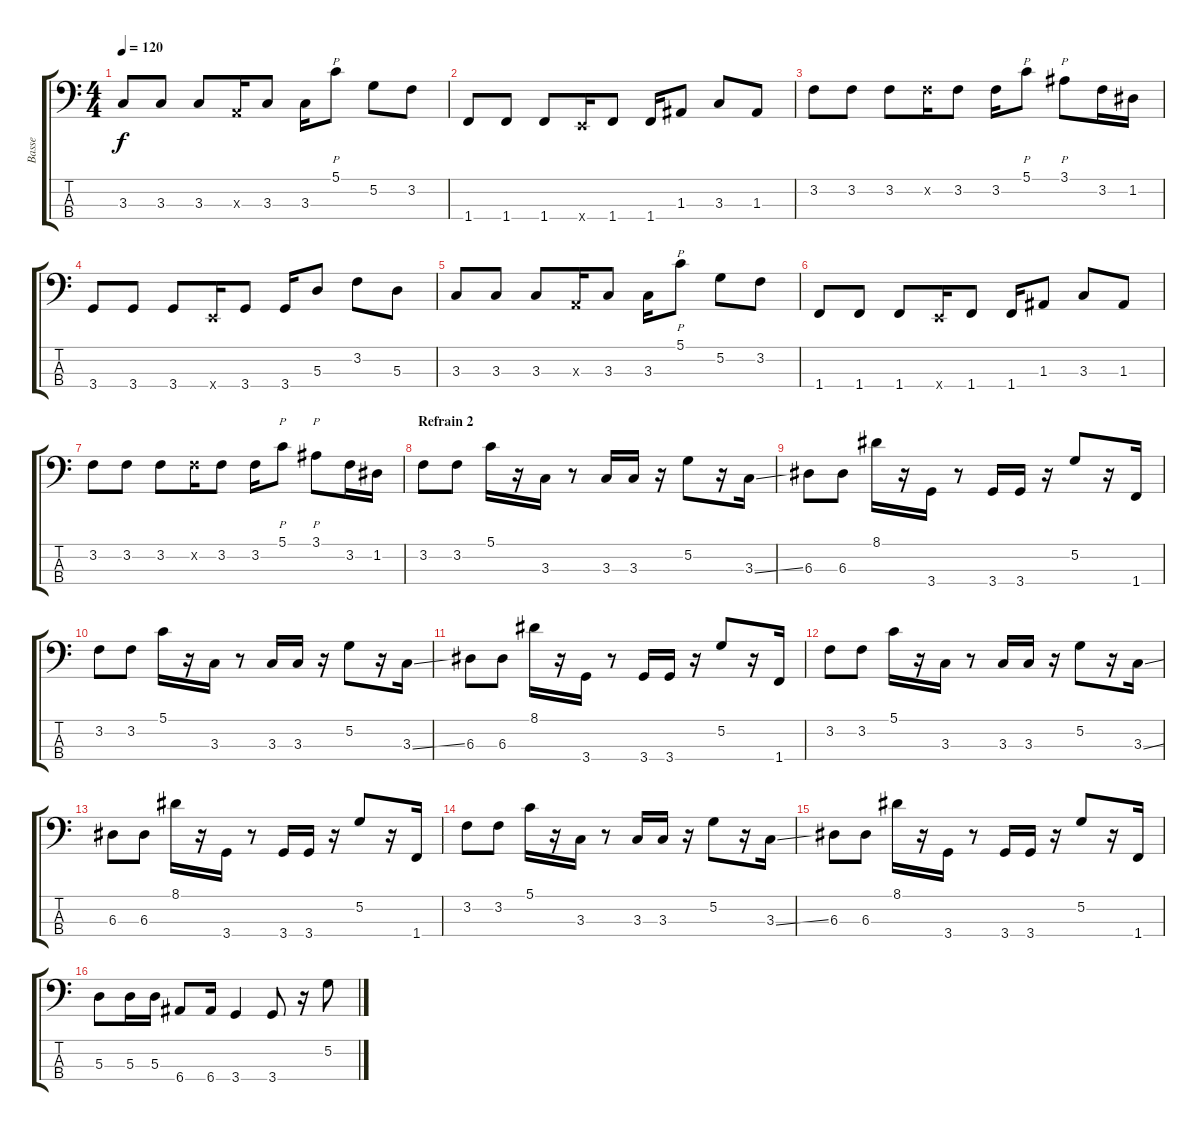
\track ("Basse" "Basse") {instrument electricbassfinger}
\staff {score tabs}
\tuning (G2 D2 A1 E1) {hide}
\ts (4 4)
\tempo 120
\clef f4
\ks c
3.3.8{dy f} 3.3.8 3.3.8 0.3{x}.16 3.3.8 3.3.16 5.1.8{p} 5.2.8 3.2.8 |
1.4.8 1.4.8 1.4.8 0.4{x}.16 1.4.8 1.4.16 1.3.8 3.3.8 1.3.8 |
3.2.8 3.2.8 3.2.8 3.2{x}.16 3.2.8 3.2.16 5.1.8{p} 3.1.8{p} 3.2.16 1.2.16 |
3.4.8 3.4.8 3.4.8 0.4{x}.16 3.4.8 3.4.16 5.3.8 3.2.8 5.3.8 |
3.3.8 3.3.8 3.3.8 0.3{x}.16 3.3.8 3.3.16 5.1.8{p} 5.2.8 3.2.8 |
1.4.8 1.4.8 1.4.8 0.4{x}.16 1.4.8 1.4.16 1.3.8 3.3.8 1.3.8 |
3.2.8 3.2.8 3.2.8 3.2{x}.16 3.2.8 3.2.16 5.1.8{p} 3.1.8{p} 3.2.16 1.2.16 |
\section ("" "Refrain 2")
3.2.8 3.2.8 5.1.16 r.16 3.3.16 r.8 3.3.16 3.3.16 r.16 5.2.8 r.16 3.3{ss}.16 |
6.3.8 6.3.8 8.1.16 r.16 3.4.16 r.8 3.4.16 3.4.16 r.16 5.2.8 r.16 1.4.16 |
3.2.8 3.2.8 5.1.16 r.16 3.3.16 r.8 3.3.16 3.3.16 r.16 5.2.8 r.16 3.3{ss}.16 |
6.3.8 6.3.8 8.1.16 r.16 3.4.16 r.8 3.4.16 3.4.16 r.16 5.2.8 r.16 1.4.16 |
3.2.8 3.2.8 5.1.16 r.16 3.3.16 r.8 3.3.16 3.3.16 r.16 5.2.8 r.16 3.3{ss}.16 |
6.3.8 6.3.8 8.1.16 r.16 3.4.16 r.8 3.4.16 3.4.16 r.16 5.2.8 r.16 1.4.16 |
3.2.8 3.2.8 5.1.16 r.16 3.3.16 r.8 3.3.16 3.3.16 r.16 5.2.8 r.16 3.3{ss}.16 |
6.3.8 6.3.8 8.1.16 r.16 3.4.16 r.8 3.4.16 3.4.16 r.16 5.2.8 r.16 1.4.16 |
5.3.8 5.3.16 5.3.16 6.4.8 6.4.16 3.4.4 3.4.8 r.16 5.2.8
